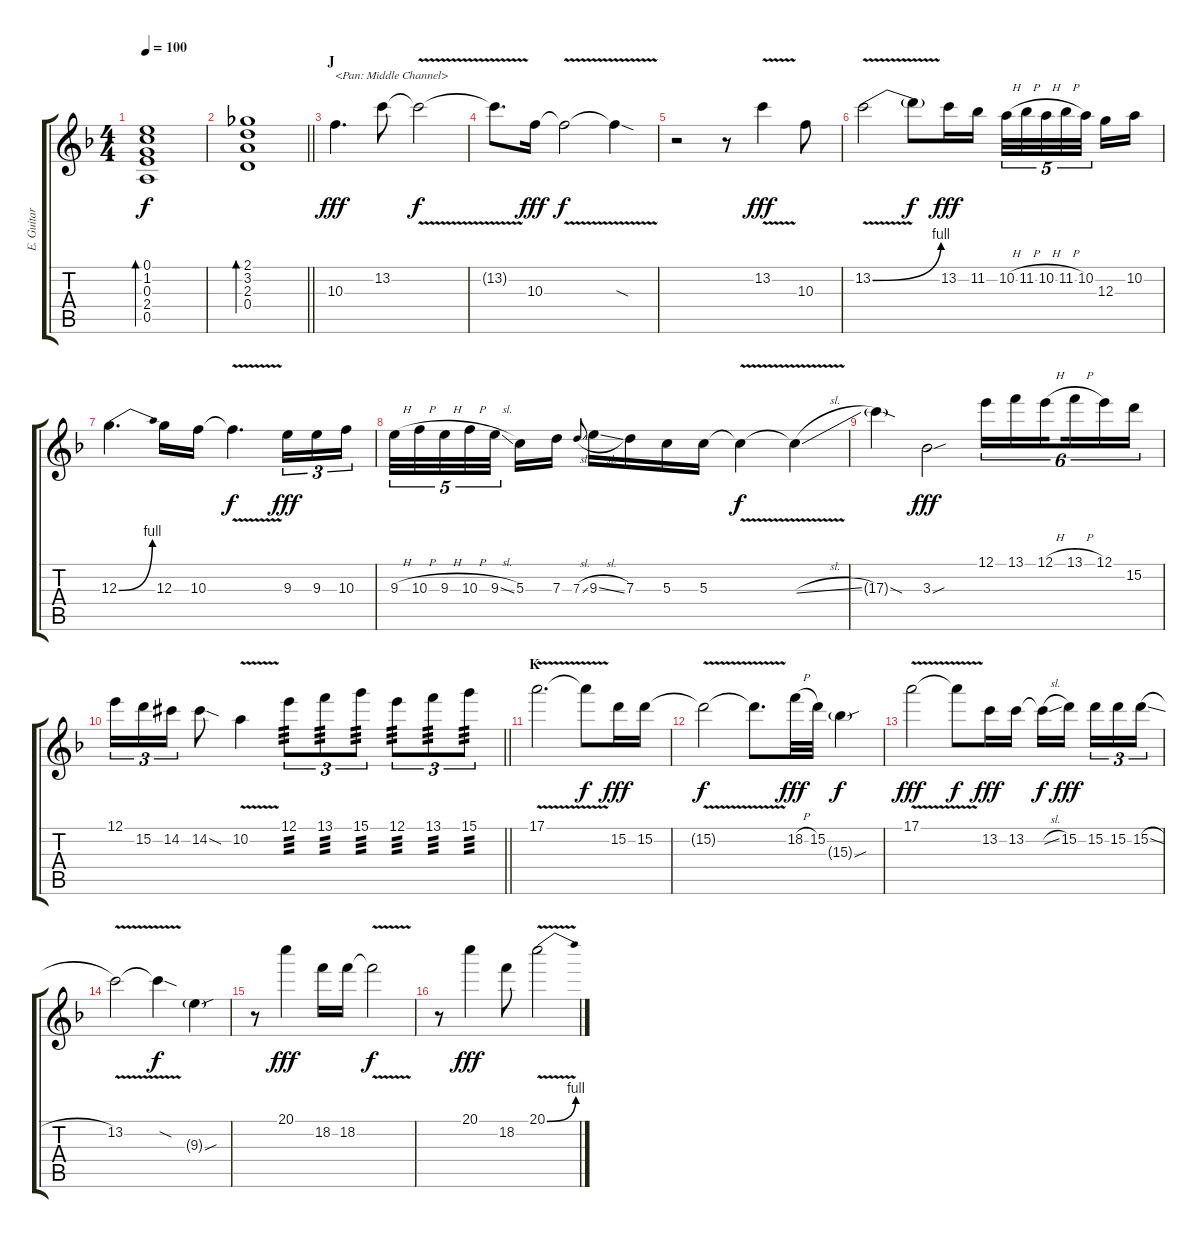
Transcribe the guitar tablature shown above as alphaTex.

\track ("E. Guitar I" "E. Guitar ") {instrument overdrivenguitar}
\staff {score tabs}
\tuning (E4 B3 G3 D3 A2 E2) {hide}
\ts (4 4)
\tempo 100
\clef g2
\ks f
(0.1 1.2 0.3 2.4 0.5).1{bd 120 dy f} |
\barLineRight lightlight
(2.1 3.2 2.3 0.4).1{bd 120} |
\section ("" "J")
10.3.4{d txt "<Pan: Middle Channel>" dy fff balance 8} 13.2.8 13.2{v t}.2{dy f} |
13.2{t}.8{d} 10.3.16{dy fff} 10.3{v t}.2{dy f} 10.3{sod t}.4 |
r.2 r.8 13.2{v}.4{dy fff} 10.3.8 |
13.2{be (bend 0 0 60 4) v}.2 13.2{t}.8{dy f} 13.2.16{dy fff} 11.2.16 10.2{h}.32{tu (5 4)} 11.2{h}.32{tu (5 4)} 10.2{h}.32{tu (5 4)} 11.2{h}.32{tu (5 4)} 10.2.32{tu (5 4) beam splitsecondary} 12.3.16 10.2.16 |
12.3{be (bend 0 0 60 4)}.4{d} 12.3.16 10.3.16 10.3{v t}.4{d dy f} 9.3.16{tu (3 2) dy fff} 9.3.16{tu (3 2)} 10.3.16{tu (3 2)} |
9.3{h}.32{tu (5 4)} 10.3{h}.32{tu (5 4)} 9.3{h}.32{tu (5 4)} 10.3{h}.32{tu (5 4)} 9.3{sl}.32{tu (5 4) beam splitsecondary} 5.3.16 7.3.16 7.3{sl}.8{gr onbeat} 9.3{sl}.16 7.3.16 5.3.16 5.3.16 5.3{v t}.4{dy f} 5.3{sl t}.4 |
17.3{sod g}.4 3.3{sou}.2{dy fff} 12.1.16{tu (6 4)} 13.1.16{tu (6 4)} 12.1{h}.16{tu (6 4) beam splitsecondary} 13.1{h}.16{tu (6 4)} 12.1.16{tu (6 4)} 15.2.16{tu (6 4)} |
\barLineRight lightlight
12.1.16{tu (3 2)} 15.2.16{tu (3 2)} 14.2{acc #}.16{tu (3 2)} 14.2{sod acc #}.8 10.2{v}.4 12.1.8{tu (3 2) tp 3} 13.1.8{tu (3 2) tp 3} 15.1.8{tu (3 2) tp 3} 12.1.8{tu (3 2) tp 3} 13.1.8{tu (3 2) tp 3} 15.1.8{tu (3 2) tp 3} |
\section ("" "K")
17.1{v}.2{d} 17.1{t}.8{dy f} 15.2.16{dy fff} 15.2.16 |
15.2{v t}.2{dy f} 15.2{t}.8{d} 18.2{h}.32{dy fff} 15.2.32 15.3{sou g}.4{dy f} |
17.1{v}.2{dy fff} 17.1{t}.8{dy f} 13.2.16{dy fff} 13.2.16 13.2{sl t}.16{dy f} 15.2.16{dy fff beam splitsecondary} 15.2.16{tu (3 2)} 15.2.16{tu (3 2)} 15.2{sl}.16{tu (3 2)} |
13.2{v}.2 13.2{sod t}.4{dy f} 9.3{sou g}.4 |
r.8 20.1.4{dy fff} 18.2.16 18.2.16 18.2{v t}.2{dy f} |
r.8 20.1.4{dy fff} 18.2.8 20.1{be (bend 0 0 60 4) v}.2
